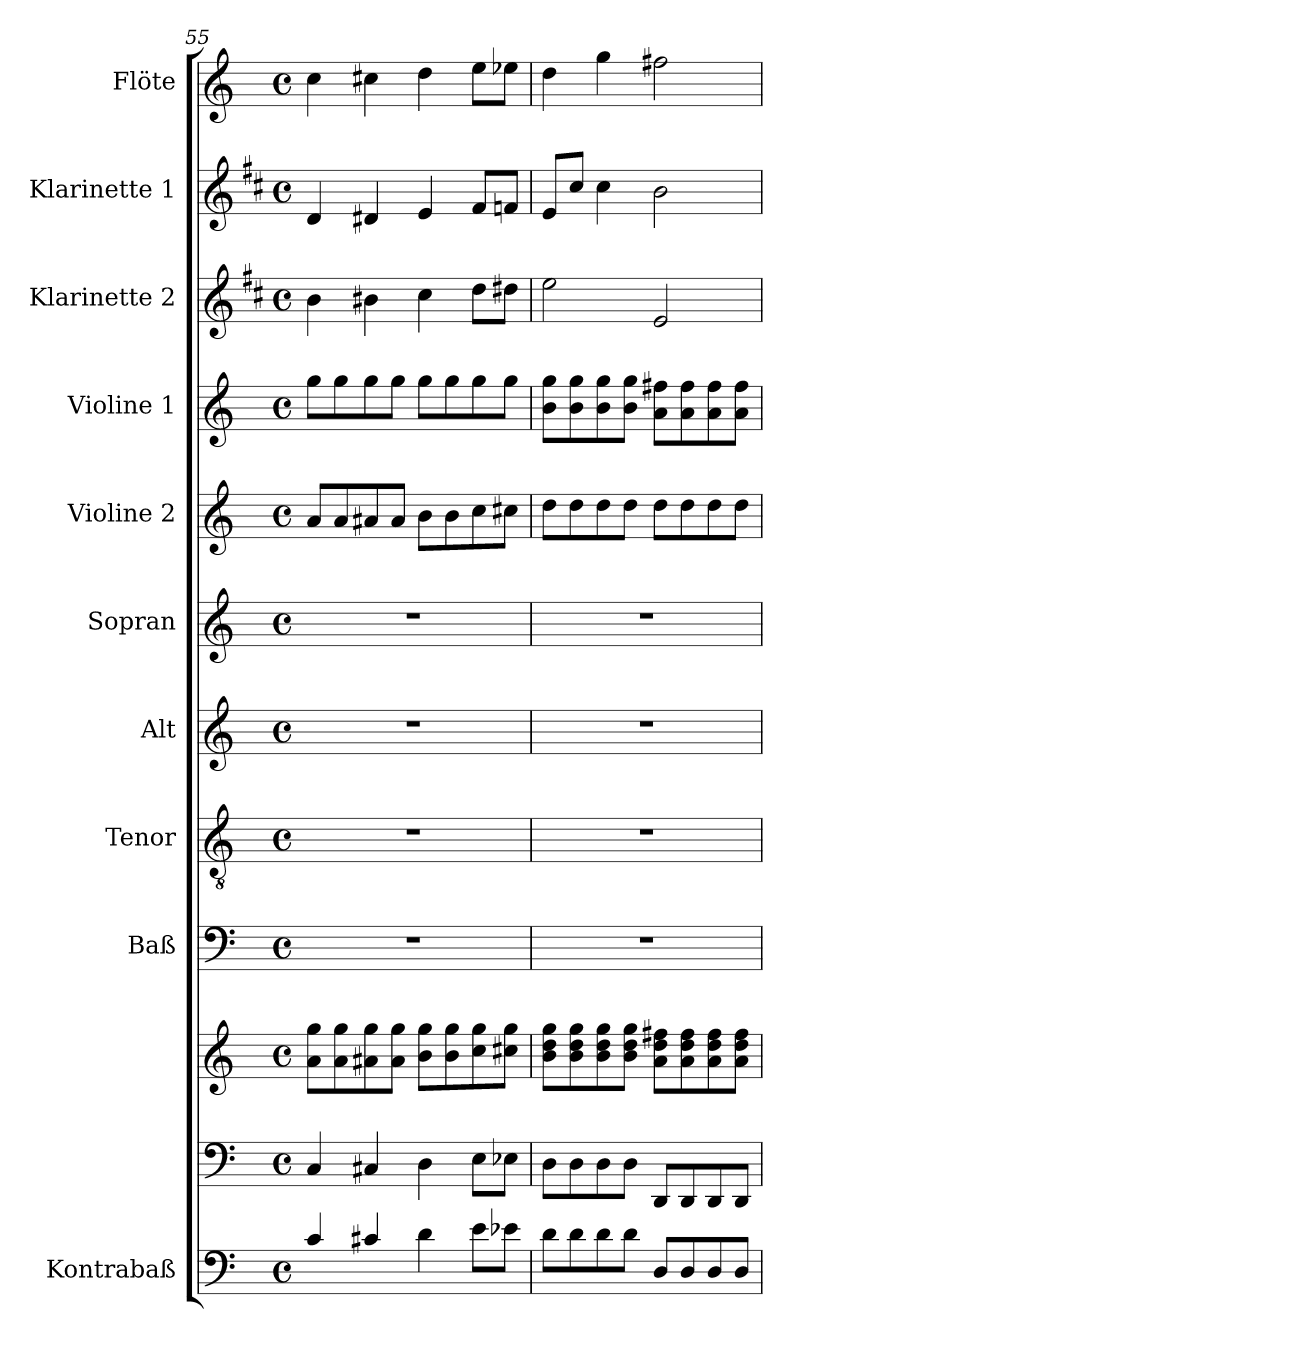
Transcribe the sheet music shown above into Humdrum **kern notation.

**kern	**kern	**kern	**kern	**kern	**kern	**kern	**kern	**kern	**kern	**kern	**kern
*part11	*part10	*part10	*part9	*part8	*part7	*part6	*part5	*part4	*part3	*part2	*part1
*staff12	*staff11	*staff10	*staff9	*staff8	*staff7	*staff6	*staff5	*staff4	*staff3	*staff2	*staff1
*I"Kontrabaß	*	*	*I"Baß	*I"Tenor	*I"Alt	*I"Sopran	*I"Violine 2	*I"Violine 1	*I"Klarinette 2	*I"Klarinette 1	*I"Flöte
*	*	*	*	*	*	*	*I'Vln	*I'Vln	*	*	*I'Fl
*clefF4	*clefF4	*clefG2	*clefF4	*clefGv2	*clefG2	*clefG2	*clefG2	*clefG2	*clefG2	*clefG2	*clefG2
*ITrd7c12	*	*	*	*	*	*	*	*	*ITrd1c2	*ITrd1c2	*
*k[]	*k[]	*k[]	*k[]	*k[]	*k[]	*k[]	*k[]	*k[]	*k[]	*k[]	*k[]
*C:	*C:	*C:	*C:	*C:	*C:	*C:	*C:	*C:	*C:	*C:	*C:
*M4/4	*M4/4	*M4/4	*M4/4	*M4/4	*M4/4	*M4/4	*M4/4	*M4/4	*M4/4	*M4/4	*M4/4
*met(c)	*met(c)	*met(c)	*met(c)	*met(c)	*met(c)	*met(c)	*met(c)	*met(c)	*met(c)	*met(c)	*met(c)
=55	=55	=55	=55	=55	=55	=55	=55	=55	=55	=55	=55
4C/	4C/	8a\ 8gg\L	1r	1r	1r	1r	8a/L	8gg\L	4a\	4c/	4cc\
.	.	8a\ 8gg\	.	.	.	.	8a/	8gg\	.	.	.
4C#X/	4C#X/	8a#X\ 8gg\	.	.	.	.	8a#X/	8gg\	4a#X\	4c#X/	4cc#X\
.	.	8a#\ 8gg\J	.	.	.	.	8a#/J	8gg\J	.	.	.
4D\	4D\	8b\ 8gg\L	.	.	.	.	8b\L	8gg\L	4b\	4d/	4dd\
.	.	8b\ 8gg\	.	.	.	.	8b\	8gg\	.	.	.
8E\L	8E\L	8cc\ 8gg\	.	.	.	.	8cc\	8gg\	8cc\L	8e/L	8ee\L
8E-X\J	8E-X\J	8cc#X\ 8gg\J	.	.	.	.	8cc#X\J	8gg\J	8cc#X\J	8e-X/J	8ee-X\J
=56	=56	=56	=56	=56	=56	=56	=56	=56	=56	=56	=56
8D\L	8D\L	8b\ 8dd\ 8gg\L	1r	1r	1r	1r	8dd\L	8b\ 8gg\L	2dd\	8d/L	4dd\
8D\	8D\	8b\ 8dd\ 8gg\	.	.	.	.	8dd\	8b\ 8gg\	.	8b/J	.
8D\	8D\	8b\ 8dd\ 8gg\	.	.	.	.	8dd\	8b\ 8gg\	.	4b\	4gg\
8D\J	8D\J	8b\ 8dd\ 8gg\J	.	.	.	.	8dd\J	8b\ 8gg\J	.	.	.
8DD/L	8DD/L	8a\ 8dd\ 8ff#X\L	.	.	.	.	8dd\L	8a\ 8ff#X\L	2d/	2a\	2ff#X\
8DD/	8DD/	8a\ 8dd\ 8ff#\	.	.	.	.	8dd\	8a\ 8ff#\	.	.	.
8DD/	8DD/	8a\ 8dd\ 8ff#\	.	.	.	.	8dd\	8a\ 8ff#\	.	.	.
8DD/J	8DD/J	8a\ 8dd\ 8ff#\J	.	.	.	.	8dd\J	8a\ 8ff#\J	.	.	.
=	=	=	=	=	=	=	=	=	=	=	=
*-	*-	*-	*-	*-	*-	*-	*-	*-	*-	*-	*-
